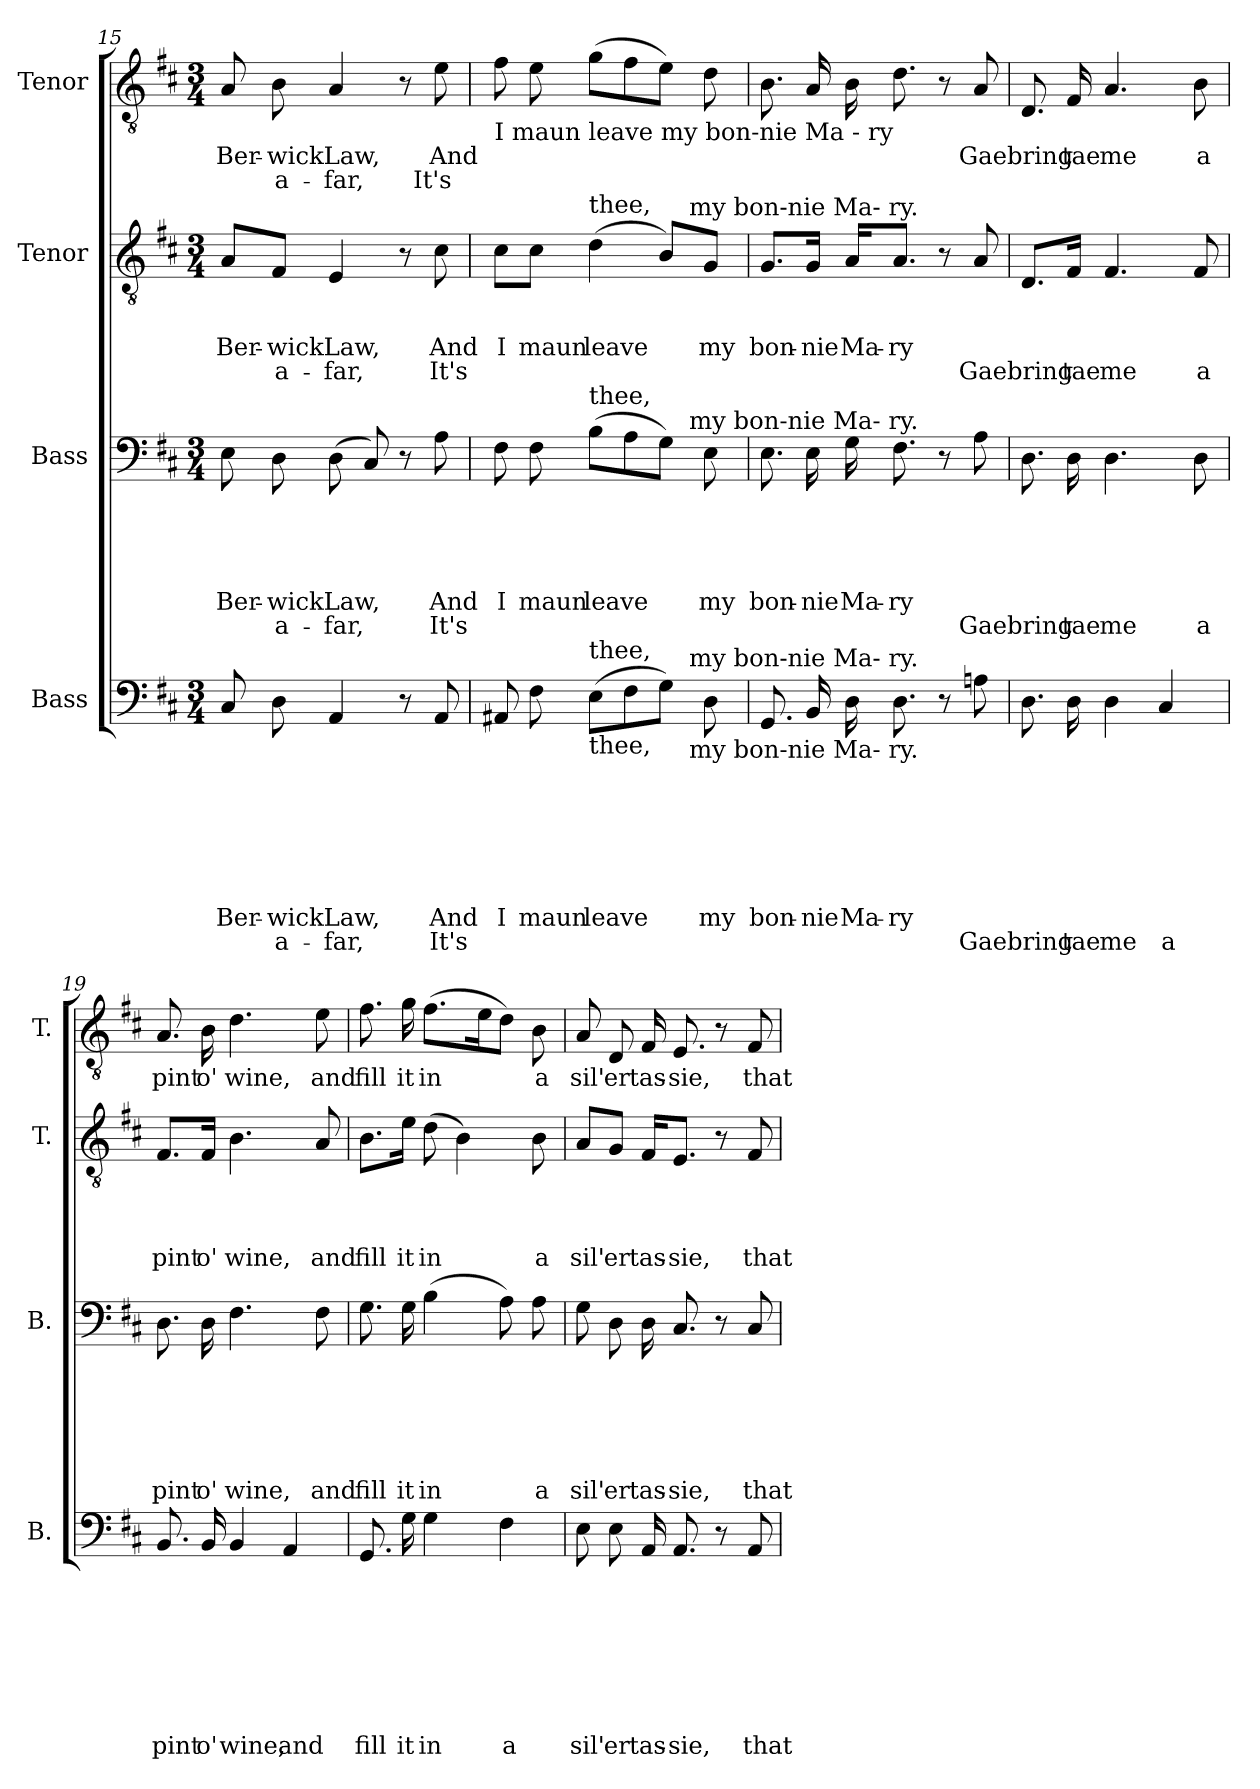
**kern	**text	**text	**text	**text	**text	**text	**text	**text	**kern	**text	**text	**text	**text	**text	**text	**kern	**text	**text	**text	**text	**kern	**text	**text
*part4	*part4	*part4	*part4	*part4	*part4	*part4	*part4	*part4	*part3	*part3	*part3	*part3	*part3	*part3	*part3	*part2	*part2	*part2	*part2	*part2	*part1	*part1	*part1
*staff4	*staff4	*staff4	*staff4	*staff4	*staff4	*staff4	*staff4	*staff4	*staff3	*staff3	*staff3	*staff3	*staff3	*staff3	*staff3	*staff2	*staff2	*staff2	*staff2	*staff2	*staff1	*staff1	*staff1
*I"Bass	*	*	*	*	*	*	*	*	*I"Bass	*	*	*	*	*	*	*I"Tenor	*	*	*	*	*I"Tenor	*	*
*I'B.	*	*	*	*	*	*	*	*	*I'B.	*	*	*	*	*	*	*I'T.	*	*	*	*	*I'T.	*	*
*clefF4	*	*	*	*	*	*	*	*	*clefF4	*	*	*	*	*	*	*clefGv2	*	*	*	*	*clefGv2	*	*
*k[f#c#]	*	*	*	*	*	*	*	*	*k[f#c#]	*	*	*	*	*	*	*k[f#c#]	*	*	*	*	*k[f#c#]	*	*
*D:	*	*	*	*	*	*	*	*	*D:	*	*	*	*	*	*	*D:	*	*	*	*	*D:	*	*
*M3/4	*	*	*	*	*	*	*	*	*M3/4	*	*	*	*	*	*	*M3/4	*	*	*	*	*M3/4	*	*
=15	=15	=15	=15	=15	=15	=15	=15	=15	=15	=15	=15	=15	=15	=15	=15	=15	=15	=15	=15	=15	=15	=15	=15
!	!	!	!	!	!	!	!LO:LY:b	!	!	!	!	!	!	!LO:LY:b	!	!	!	!	!LO:LY:b	!	!	!LO:LY:b	!
8C#/	.	.	.	.	.	.	Ber-	.	8E\	.	.	.	.	Ber-	.	8A/L	.	.	Ber-	.	8A/	Ber-	.
!	!	!	!	!	!	!	!LO:LY:b:rj	!LO:LY:b:rj	!	!	!	!	!	!LO:LY:b:rj	!LO:LY:b:rj	!	!	!	!LO:LY:b:rj	!LO:LY:b:rj	!	!LO:LY:b:rj	!LO:LY:b:rj
8D\	.	.	.	.	.	.	-wick	a-	8D\	.	.	.	.	-wick	a-	8F#/J	.	.	-wick	a-	8B\	-wick	a-
!	!	!	!	!	!	!	!LO:LY:b	!LO:LY:b	!	!	!	!	!	!LO:LY:b	!LO:LY:b	!	!	!	!LO:LY:b	!LO:LY:b	!	!LO:LY:b	!LO:LY:b
4AA/	.	.	.	.	.	.	Law,	-far,	(>8D\	.	.	.	.	Law,	-far,	4E/	.	.	Law,	-far,	4A/	Law,	-far,
.	.	.	.	.	.	.	.	.	8C#/)	.	.	.	.	.	.	.	.	.	.	.	.	.	.
8r	.	.	.	.	.	.	.	.	8r	.	.	.	.	.	.	8r	.	.	.	.	8r	.	.
!	!	!	!	!	!	!	!LO:LY:b	!LO:LY:b	!	!	!	!	!	!LO:LY:b	!LO:LY:b	!	!	!	!LO:LY:b	!LO:LY:b	!	!LO:LY:b	!LO:LY:b
8AA/	.	.	.	.	.	.	And	It's	8A\	.	.	.	.	And	It's	8c#\	.	.	And	It's	8e\	And	It's
!!LO:PB:g=z
=16	=16	=16	=16	=16	=16	=16	=16	=16	=16	=16	=16	=16	=16	=16	=16	=16	=16	=16	=16	=16	=16	=16	=16
!	!	!	!	!	!	!	!	!	!	!	!	!	!	!	!	!	!	!	!	!	!LO:TX:b:t=I maun leave  my bon-nie Ma - ry	!	!
!	!	!	!	!	!	!	!	!	!	!	!	!	!	!	!	!LO:TX:a:t=leav-ing	!	!	!	!	!	!	!
!	!	!	!	!	!	!	!	!	!LO:TX:a:t=leav-ing	!	!	!	!	!	!	!	!	!	!	!	!	!	!
!LO:TX:b:t=leav-ing	!	!	!	!	!	!	!	!	!	!	!	!	!	!	!	!	!	!	!	!	!	!	!
!LO:TX:a:t=leav-ing	!	!	!	!	!	!	!	!	!	!	!	!	!	!	!	!	!	!	!	!	!	!	!
!	!	!	!	!	!	!	!LO:LY:b	!	!	!	!	!	!	!LO:LY:b	!	!	!	!	!LO:LY:b	!	!	!	!
*^	*	*	*	*	*	*	*	*	*^	*	*	*	*	*	*	*^	*	*	*	*	*	*	*
8AA#X/	2ryy	.	.	.	.	.	.	I	.	8F#\	2ryy	.	.	.	.	I	.	8c#\L	2ryy	.	.	I	.	8f#\	.	.
!	!	!	!	!	!	!	!	!LO:LY:b	!	!	!	!	!	!	!	!LO:LY:b	!	!	!	!	!	!LO:LY:b	!	!	!	!
8F#\	.	.	.	.	.	.	.	maun	.	8F#\	.	.	.	.	.	maun	.	8c#\J	.	.	.	maun	.	8e\	.	.
!	!	!	!	!	!	!	!	!	!	!	!	!	!	!	!	!	!	!LO:TX:a:t=thee,	!	!	!	!	!	!	!	!
!	!	!	!	!	!	!	!	!	!	!LO:TX:a:t=thee,	!	!	!	!	!	!	!	!	!	!	!	!	!	!	!	!
!LO:TX:b:t=thee,	!	!	!	!	!	!	!	!	!	!	!	!	!	!	!	!	!	!	!	!	!	!	!	!	!	!
!LO:TX:a:t=thee,	!	!	!	!	!	!	!	!	!	!	!	!	!	!	!	!	!	!	!	!	!	!	!	!	!	!
!	!	!	!	!	!	!	!	!LO:LY:b	!	!	!	!	!	!	!	!LO:LY:b	!	!	!	!	!	!LO:LY:b	!	!	!	!
(>8E\L	.	.	.	.	.	.	.	leave	.	(>8B\L	.	.	.	.	.	leave	.	(>4d\	.	.	.	leave	.	(>8g\L	.	.
8F#\	.	.	.	.	.	.	.	.	.	8A\	.	.	.	.	.	.	.	.	.	.	.	.	.	8f#\	.	.
8G\J)	16.ryy	.	.	.	.	.	.	.	.	8G\J)	16.ryy	.	.	.	.	.	.	8B/L)	16.ryy	.	.	.	.	8e\J)	.	.
!	!	!	!	!	!	!	!	!	!	!	!	!	!	!	!	!	!	!	!LO:TX:a:t=my bon-nie Ma- ry.	!	!	!	!	!	!	!
!	!	!	!	!	!	!	!	!	!	!	!LO:TX:a:t=my bon-nie Ma- ry.	!	!	!	!	!	!	!	!	!	!	!	!	!	!	!
!	!LO:TX:b:t=my bon-nie Ma- ry.	!	!	!	!	!	!	!	!	!	!	!	!	!	!	!	!	!	!	!	!	!	!	!	!	!
!	!LO:TX:a:t=my bon-nie Ma- ry.	!	!	!	!	!	!	!	!	!	!	!	!	!	!	!	!	!	!	!	!	!	!	!	!	!
.	8ryy	.	.	.	.	.	.	.	.	.	8ryy	.	.	.	.	.	.	.	8ryy	.	.	.	.	.	.	.
!	!	!	!	!	!	!	!	!LO:LY:b	!	!	!	!	!	!	!	!LO:LY:b	!	!	!	!	!	!LO:LY:b	!	!	!	!
8D\	.	.	.	.	.	.	.	my	.	8E\	.	.	.	.	.	my	.	8G/J	.	.	.	my	.	8d\	.	.
.	32ryy	.	.	.	.	.	.	.	.	.	32ryy	.	.	.	.	.	.	.	32ryy	.	.	.	.	.	.	.
=17	=17	=17	=17	=17	=17	=17	=17	=17	=17	=17	=17	=17	=17	=17	=17	=17	=17	=17	=17	=17	=17	=17	=17	=17	=17	=17
!	!	!	!	!	!	!	!	!LO:LY:b	!	!	!	!	!	!	!	!LO:LY:b	!	!	!	!	!	!LO:LY:b	!	!	!	!
*v	*v	*	*	*	*	*	*	*	*	*	*	*	*	*	*	*	*	*v	*v	*	*	*	*	*	*	*
*	*	*	*	*	*	*	*	*	*v	*v	*	*	*	*	*	*	*	*	*	*	*	*	*	*
8.GG/	.	.	.	.	.	.	bon-	.	8.E\	.	.	.	.	bon-	.	8.G/L	.	.	bon-	.	8.B\	.	.
!	!	!	!	!	!	!	!LO:LY:b:rj	!	!	!	!	!	!	!LO:LY:b:rj	!	!	!	!	!LO:LY:b:rj	!	!	!	!
16BB/	.	.	.	.	.	.	-nie	.	16E\	.	.	.	.	-nie	.	16G/Jk	.	.	-nie	.	16A/	.	.
!	!	!	!	!	!	!	!LO:LY:b	!	!	!	!	!	!	!LO:LY:b	!	!	!	!	!LO:LY:b	!	!	!	!
16D\	.	.	.	.	.	.	Ma-	.	16G\	.	.	.	.	Ma-	.	16A/KL	.	.	Ma-	.	16B\	.	.
!	!	!	!	!	!	!	!LO:LY:b	!	!	!	!	!	!	!LO:LY:b	!	!	!	!	!LO:LY:b	!	!	!	!
8.D\	.	.	.	.	.	.	-ry	.	8.F#\	.	.	.	.	-ry	.	8.A/J	.	.	-ry	.	8.d\	.	.
8r	.	.	.	.	.	.	.	.	8r	.	.	.	.	.	.	8r	.	.	.	.	8r	.	.
!	!	!	!	!	!	!	!	!LO:LY:b	!	!	!	!	!	!	!LO:LY:b	!	!	!	!	!LO:LY:b	!	!LO:LY:b	!
8An\	.	.	.	.	.	.	.	Gaebring	8A\	.	.	.	.	.	Gaebring	8A/	.	.	.	Gaebring	8A/	Gaebring	.
=18	=18	=18	=18	=18	=18	=18	=18	=18	=18	=18	=18	=18	=18	=18	=18	=18	=18	=18	=18	=18	=18	=18	=18
8.D\	.	.	.	.	.	.	.	.	8.D\	.	.	.	.	.	.	8.D/L	.	.	.	.	8.D/	.	.
!	!	!	!	!	!	!	!	!LO:LY:b	!	!	!	!	!	!	!LO:LY:b	!	!	!	!	!LO:LY:b	!	!LO:LY:b	!
16D\	.	.	.	.	.	.	.	tae	16D\	.	.	.	.	.	tae	16F#/Jk	.	.	.	tae	16F#/	tae	.
!	!	!	!	!	!	!	!	!LO:LY:b	!	!	!	!	!	!	!LO:LY:b	!	!	!	!	!LO:LY:b	!	!LO:LY:b	!
4D\	.	.	.	.	.	.	.	me	4.D\	.	.	.	.	.	me	4.F#/	.	.	.	me	4.A/	me	.
!	!	!	!	!	!	!	!	!LO:LY:b	!	!	!	!	!	!	!	!	!	!	!	!	!	!	!
4C#/	.	.	.	.	.	.	.	a	.	.	.	.	.	.	.	.	.	.	.	.	.	.	.
!	!	!	!	!	!	!	!	!	!	!	!	!	!	!	!LO:LY:b	!	!	!	!	!LO:LY:b	!	!LO:LY:b	!
.	.	.	.	.	.	.	.	.	8D\	.	.	.	.	.	a	8F#/	.	.	.	a	8B\	a	.
=19	=19	=19	=19	=19	=19	=19	=19	=19	=19	=19	=19	=19	=19	=19	=19	=19	=19	=19	=19	=19	=19	=19	=19
!	!	!	!	!	!	!	!	!LO:LY:b	!	!	!	!	!	!	!LO:LY:b	!	!	!	!	!LO:LY:b	!	!LO:LY:b	!
8.BB/	.	.	.	.	.	.	.	pint	8.D\	.	.	.	.	.	pint	8.F#/L	.	.	.	pint	8.A/	pint	.
!	!	!	!	!	!	!	!	!LO:LY:b	!	!	!	!	!	!	!LO:LY:b	!	!	!	!	!LO:LY:b	!	!LO:LY:b	!
16BB/	.	.	.	.	.	.	.	o'	16D\	.	.	.	.	.	o'	16F#/Jk	.	.	.	o'	16B\	o'	.
!	!	!	!	!	!	!	!	!LO:LY:b	!	!	!	!	!	!	!LO:LY:b	!	!	!	!	!LO:LY:b	!	!LO:LY:b	!
4BB/	.	.	.	.	.	.	.	wine,	4.F#\	.	.	.	.	.	wine,	4.B\	.	.	.	wine,	4.d\	wine,	.
!	!	!	!	!	!	!	!	!LO:LY:b	!	!	!	!	!	!	!	!	!	!	!	!	!	!	!
4AA/	.	.	.	.	.	.	.	and	.	.	.	.	.	.	.	.	.	.	.	.	.	.	.
!	!	!	!	!	!	!	!	!	!	!	!	!	!	!	!LO:LY:b	!	!	!	!	!LO:LY:b	!	!LO:LY:b	!
.	.	.	.	.	.	.	.	.	8F#\	.	.	.	.	.	and	8A/	.	.	.	and	8e\	and	.
=20	=20	=20	=20	=20	=20	=20	=20	=20	=20	=20	=20	=20	=20	=20	=20	=20	=20	=20	=20	=20	=20	=20	=20
!	!	!	!	!	!	!	!	!LO:LY:b	!	!	!	!	!	!	!LO:LY:b	!	!	!	!	!LO:LY:b	!	!LO:LY:b	!
8.GG/	.	.	.	.	.	.	.	fill	8.G\	.	.	.	.	.	fill	8.B\L	.	.	.	fill	8.f#\	fill	.
!	!	!	!	!	!	!	!	!LO:LY:b	!	!	!	!	!	!	!LO:LY:b	!	!	!	!	!LO:LY:b	!	!LO:LY:b	!
16G\	.	.	.	.	.	.	.	it	16G\	.	.	.	.	.	it	16e\Jk	.	.	.	it	16g\	it	.
!	!	!	!	!	!	!	!	!LO:LY:b	!	!	!	!	!	!	!LO:LY:b	!	!	!	!	!LO:LY:b	!	!LO:LY:b	!
4G\	.	.	.	.	.	.	.	in	(>4B\	.	.	.	.	.	in	(>8d\	.	.	.	in	(>8.f#\L	in	.
.	.	.	.	.	.	.	.	.	.	.	.	.	.	.	.	4B\)	.	.	.	.	.	.	.
.	.	.	.	.	.	.	.	.	.	.	.	.	.	.	.	.	.	.	.	.	16e\k	.	.
!	!	!	!	!	!	!	!	!LO:LY:b	!	!	!	!	!	!	!	!	!	!	!	!	!	!	!
4F#\	.	.	.	.	.	.	.	a	8A\)	.	.	.	.	.	.	.	.	.	.	.	8d\J)	.	.
!	!	!	!	!	!	!	!	!	!	!	!	!	!	!	!LO:LY:b	!	!	!	!	!LO:LY:b	!	!LO:LY:b	!
.	.	.	.	.	.	.	.	.	8A\	.	.	.	.	.	a	8B\	.	.	.	a	8B\	a	.
=21	=21	=21	=21	=21	=21	=21	=21	=21	=21	=21	=21	=21	=21	=21	=21	=21	=21	=21	=21	=21	=21	=21	=21
!	!	!	!	!	!	!	!	!LO:LY:b	!	!	!	!	!	!	!LO:LY:b	!	!	!	!	!LO:LY:b	!	!LO:LY:b	!
8E\	.	.	.	.	.	.	.	sil'	8G\	.	.	.	.	.	sil'	8A/L	.	.	.	sil'	8A/	sil'	.
!	!	!	!	!	!	!	!	!LO:LY:b	!	!	!	!	!	!	!LO:LY:b	!	!	!	!	!LO:LY:b	!	!LO:LY:b	!
8E\	.	.	.	.	.	.	.	er	8D\	.	.	.	.	.	er	8G/J	.	.	.	er	8D/	er	.
!	!	!	!	!	!	!	!	!LO:LY:b	!	!	!	!	!	!	!LO:LY:b	!	!	!	!	!LO:LY:b	!	!LO:LY:b	!
16AA/	.	.	.	.	.	.	.	tas-	16D\	.	.	.	.	.	tas-	16F#/KL	.	.	.	tas-	16F#/	tas-	.
!	!	!	!	!	!	!	!	!LO:LY:b	!	!	!	!	!	!	!LO:LY:b	!	!	!	!	!LO:LY:b	!	!LO:LY:b	!
8.AA/	.	.	.	.	.	.	.	-sie,	8.C#/	.	.	.	.	.	-sie,	8.E/J	.	.	.	-sie,	8.E/	-sie,	.
8r	.	.	.	.	.	.	.	.	8r	.	.	.	.	.	.	8r	.	.	.	.	8r	.	.
!	!	!	!	!	!	!	!	!LO:LY:b	!	!	!	!	!	!	!LO:LY:b	!	!	!	!	!LO:LY:b	!	!LO:LY:b	!
8AA/	.	.	.	.	.	.	.	that	8C#/	.	.	.	.	.	that	8F#/	.	.	.	that	8F#/	that	.
=	=	=	=	=	=	=	=	=	=	=	=	=	=	=	=	=	=	=	=	=	=	=	=
*-	*-	*-	*-	*-	*-	*-	*-	*-	*-	*-	*-	*-	*-	*-	*-	*-	*-	*-	*-	*-	*-	*-	*-
